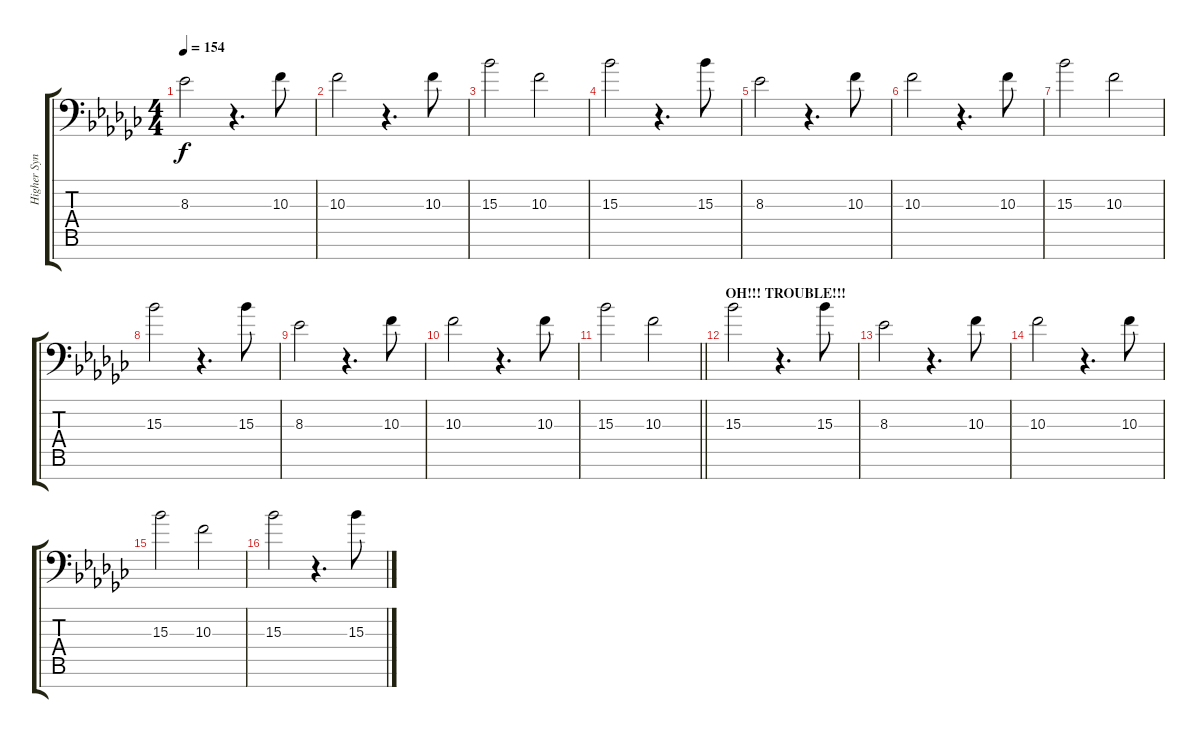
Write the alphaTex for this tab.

\track ("Higher Synth" "Higher Syn") {instrument synthbrass1}
\staff {score tabs}
\tuning (E4 B3 G3 D3 A2 E2 A1) {hide}
\ts (4 4)
\tempo 154
\clef f4
\ks gb
8.3.2{dy f} r.4{d} 10.3.8 |
10.3.2 r.4{d} 10.3.8 |
15.3.2 10.3.2 |
15.3.2 r.4{d} 15.3.8 |
8.3.2 r.4{d} 10.3.8 |
10.3.2 r.4{d} 10.3.8 |
15.3.2 10.3.2 |
15.3.2 r.4{d} 15.3.8 |
8.3.2 r.4{d} 10.3.8 |
10.3.2 r.4{d} 10.3.8 |
\barLineRight lightlight
15.3.2 10.3.2 |
\section ("" "OH!!! TROUBLE!!!")
15.3.2 r.4{d} 15.3.8 |
8.3.2 r.4{d} 10.3.8 |
10.3.2 r.4{d} 10.3.8 |
15.3.2 10.3.2 |
15.3.2 r.4{d} 15.3.8
